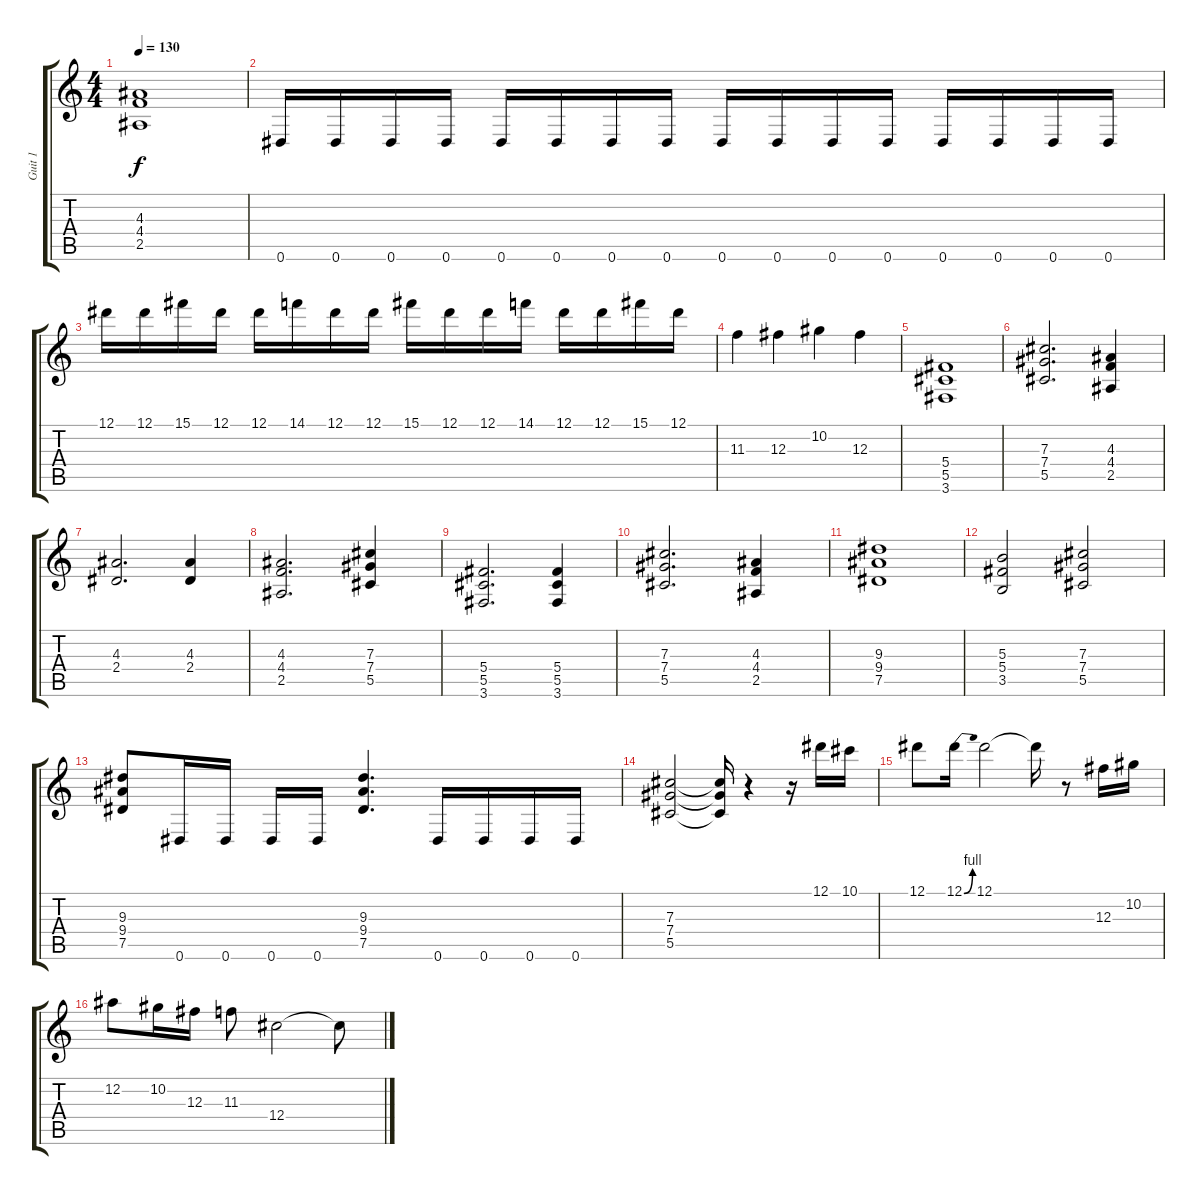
\track ("Guit 1" "Guit 1") {instrument distortionguitar}
\staff {score tabs}
\tuning (Eb4 Bb3 Gb3 Db3 Ab2 Eb2) {hide}
\ts (4 4)
\tempo 130
\clef g2
\ks c
(4.3 4.4 2.5).1{dy f} |
0.6.16 0.6.16 0.6.16 0.6.16 0.6.16 0.6.16 0.6.16 0.6.16 0.6.16 0.6.16 0.6.16 0.6.16 0.6.16 0.6.16 0.6.16 0.6.16 |
12.1.16 12.1.16 15.1.16 12.1.16 12.1.16 14.1.16 12.1.16 12.1.16 15.1.16 12.1.16 12.1.16 14.1.16 12.1.16 12.1.16 15.1.16 12.1.16 |
11.3.4 12.3.4 10.2.4 12.3.4 |
(5.4 5.5 3.6).1 |
(7.3 7.4 5.5).2{d} (4.3 4.4 2.5).4 |
(4.3 2.4).2{d} (4.3 2.4).4 |
(4.3 4.4 2.5).2{d} (7.3 7.4 5.5).4 |
(5.4 5.5 3.6).2{d} (5.4 5.5 3.6).4 |
(7.3 7.4 5.5).2{d} (4.3 4.4 2.5).4 |
(9.3 9.4 7.5).1 |
(5.3 5.4 3.5).2 (7.3 7.4 5.5).2 |
(9.3 9.4 7.5).8 0.6.16 0.6.16 0.6.16 0.6.16 (9.3 9.4 7.5).4{d} 0.6.16 0.6.16 0.6.16 0.6.16 |
(7.3 7.4 5.5).2 (7.3{t} 7.4{t} 5.5{t}).16 r.4 r.16 12.1.16 10.1.16 |
12.1.8 12.1{be (bend 0 0 60 4)}.16 12.1.2 12.1{t}.16 r.8 12.3.16 10.2.16 |
12.2.8 10.2.16 12.3.16 11.3.8 12.4.2 12.4{t}.8
